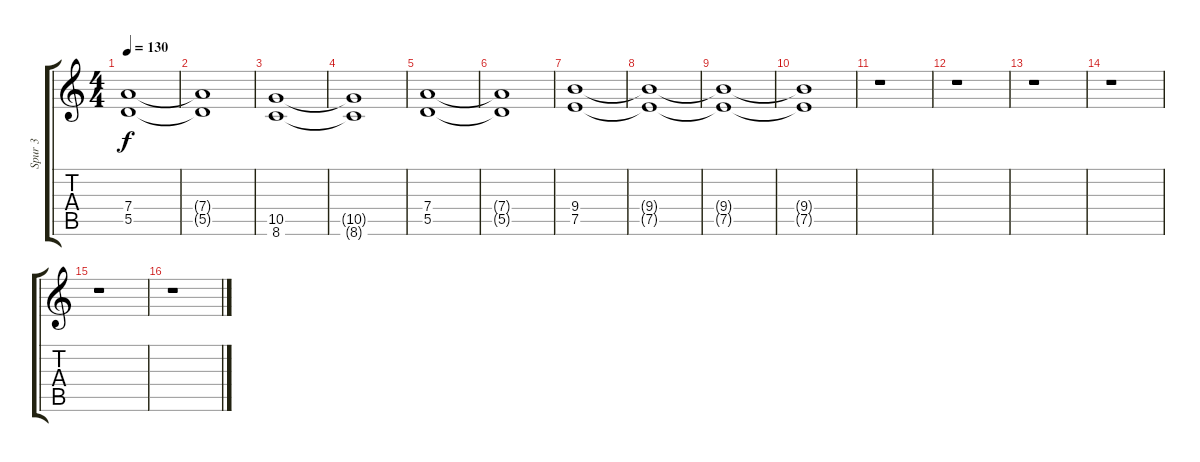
\track ("Spur 3" "Spur 3") {instrument overdrivenguitar}
\staff {score tabs}
\tuning (E4 B3 G3 D3 A2 E2) {hide}
\ts (4 4)
\tempo 130
\clef g2
\ks c
(7.4 5.5).1{dy f} |
(7.4{t} 5.5{t}).1 |
(10.5 8.6).1 |
(10.5{t} 8.6{t}).1 |
(7.4 5.5).1 |
(7.4{t} 5.5{t}).1 |
(9.4 7.5).1 |
(9.4{t} 7.5{t}).1 |
(9.4{t} 7.5{t}).1 |
(9.4{t} 7.5{t}).1 |
r.1 |
r.1 |
r.1 |
r.1 |
r.1 |
r.1
